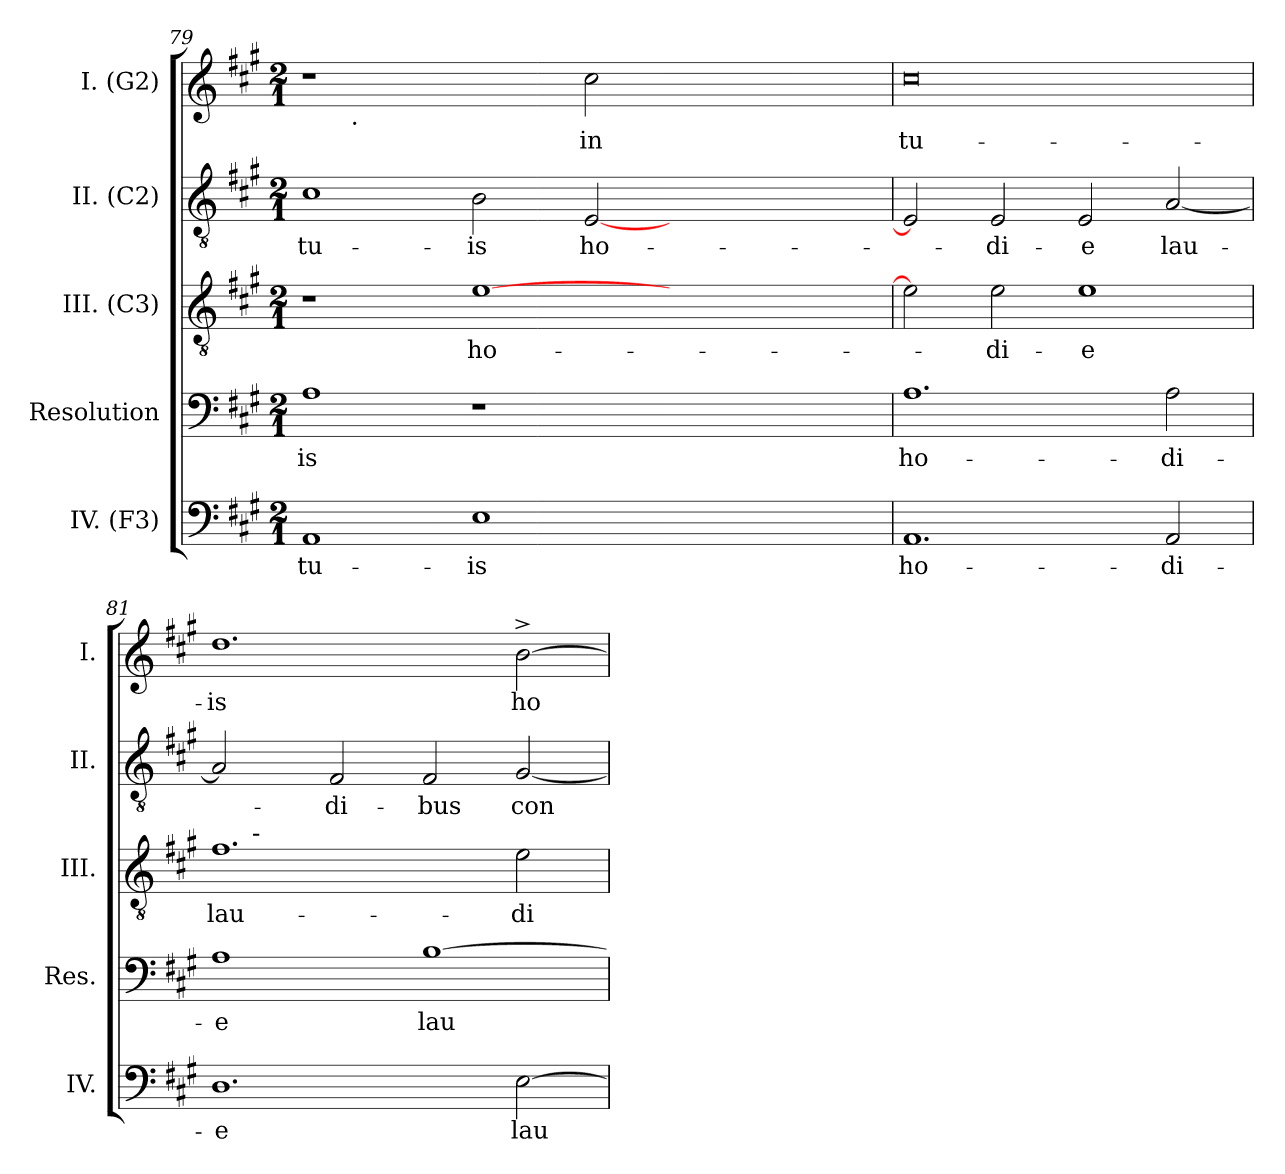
**kern	**text	**kern	**text	**kern	**text	**kern	**text	**kern	**text
*part5	*part5	*part4	*part4	*part3	*part3	*part2	*part2	*part1	*part1
*staff5	*staff5	*staff4	*staff4	*staff3	*staff3	*staff2	*staff2	*staff1	*staff1
*I"IV. (F3)	*	*I"Resolution	*	*I"III. (C3)	*	*I"II. (C2)	*	*I"I. (G2)	*
*I'IV.	*	*I'Res.	*	*I'III.	*	*I'II.	*	*I'I.	*
*clefF4	*	*clefF4	*	*clefGv2	*	*clefGv2	*	*clefG2	*
*k[f#c#g#]	*	*k[f#c#g#]	*	*k[f#c#g#]	*	*k[f#c#g#]	*	*k[f#c#g#]	*
*A:	*	*A:	*	*A:	*	*A:	*	*A:	*
*M2/1	*	*M2/1	*	*M2/1	*	*M2/1	*	*M2/1	*
=79	=79	=79	=79	=79	=79	=79	=79	=79	=79
!	!LO:LY:b:cj	!	!LO:LY:b:rj	!	!	!	!LO:LY:b:cj	!	!
*	*	*	*	*	*	*	*	*^	*
1AA	tu-	1A	-is	1r	.	1c#	tu-	1r	8ryy	.
.	.	.	.	.	.	.	.	.	64ryy	.
!	!	!	!	!	!	!	!	!	!LO:TX:b:t=.	!
.	.	.	.	.	.	.	.	.	1ryy	.
!	!LO:LY:b:rj	!LO:N:vis=1	!	!	!LO:LY:b:cj	!	!LO:LY:b:cj	!	!	!
1E	-is	0r	.	[>1e	ho-	2B\	-is	2ryy	.	.
.	.	.	.	.	.	.	.	.	1ryy	.
!	!	!	!	!	!	!	!LO:LY:b:cj	!	!	!LO:LY:b:cj
.	.	.	.	.	.	[<2E/	ho-	2cc#\	.	in
1ryy	.	.	.	1ryy	.	1ryy	.	1ryy	.	.
.	.	.	.	.	.	.	.	.	2ryy	.
.	.	.	.	.	.	.	.	.	4ryy	.
.	.	.	.	.	.	.	.	.	16..ryy	.
=80	=80	=80	=80	=80	=80	=80	=80	=80	=80	=80
!	!LO:LY:b:cj	!	!LO:LY:b:cj	!	!	!	!	!	!	!LO:LY:b:rj
*	*	*	*	*	*	*	*	*v	*v	*
1.AA	ho-	1.A	ho-	2e\]	.	2E/]	.	0cc#	tu-
!	!	!	!	!	!LO:LY:b:cj	!	!LO:LY:b:cj	!	!
.	.	.	.	2e\	-di-	2E/	-di-	.	.
!	!	!	!	!	!LO:LY:b:rj	!	!LO:LY:b:cj	!	!
.	.	.	.	1e	-e	2E/	-e	.	.
!	!LO:LY:b:cj	!	!LO:LY:b:cj	!	!	!	!LO:LY:b	!	!
2AA/	-di-	2A\	-di-	.	.	[>2A/	lau-	.	.
!!LO:LB:g=z
=81	=81	=81	=81	=81	=81	=81	=81	=81	=81
!	!LO:LY:b:rj	!	!LO:LY:b:rj	!	!LO:LY:b:cj	!	!	!	!LO:LY:b:rj
*	*	*	*	*^	*	*	*	*	*
1.D	-e	1A	-e	1.f#	8ryy	lau-	2A/]	.	1.dd	-is
!	!	!	!	!	!LO:TX:a:t=-	!	!	!	!	!
.	.	.	.	.	1...ryy	.	.	.	.	.
!	!	!	!	!	!	!	!	!LO:LY:b:cj	!	!
.	.	.	.	.	.	.	2F#/	-di-	.	.
!	!	!	!LO:LY:b:cj	!	!	!	!	!LO:LY:b:cj	!	!
.	.	[>1B	lau-	.	.	.	2F#/	-bus	.	.
!	!LO:LY:b	!	!	!	!	!LO:LY:b:cj	!	!LO:LY:b	!	!LO:LY:b:cj
[>2E\	lau-	.	.	2e\	.	-di-	[<2G#/	con-	[>2b^<\	ho-
*	*	*	*	*v	*v	*	*	*	*	*
=	=	=	=	=	=	=	=	=	=
*-	*-	*-	*-	*-	*-	*-	*-	*-	*-
